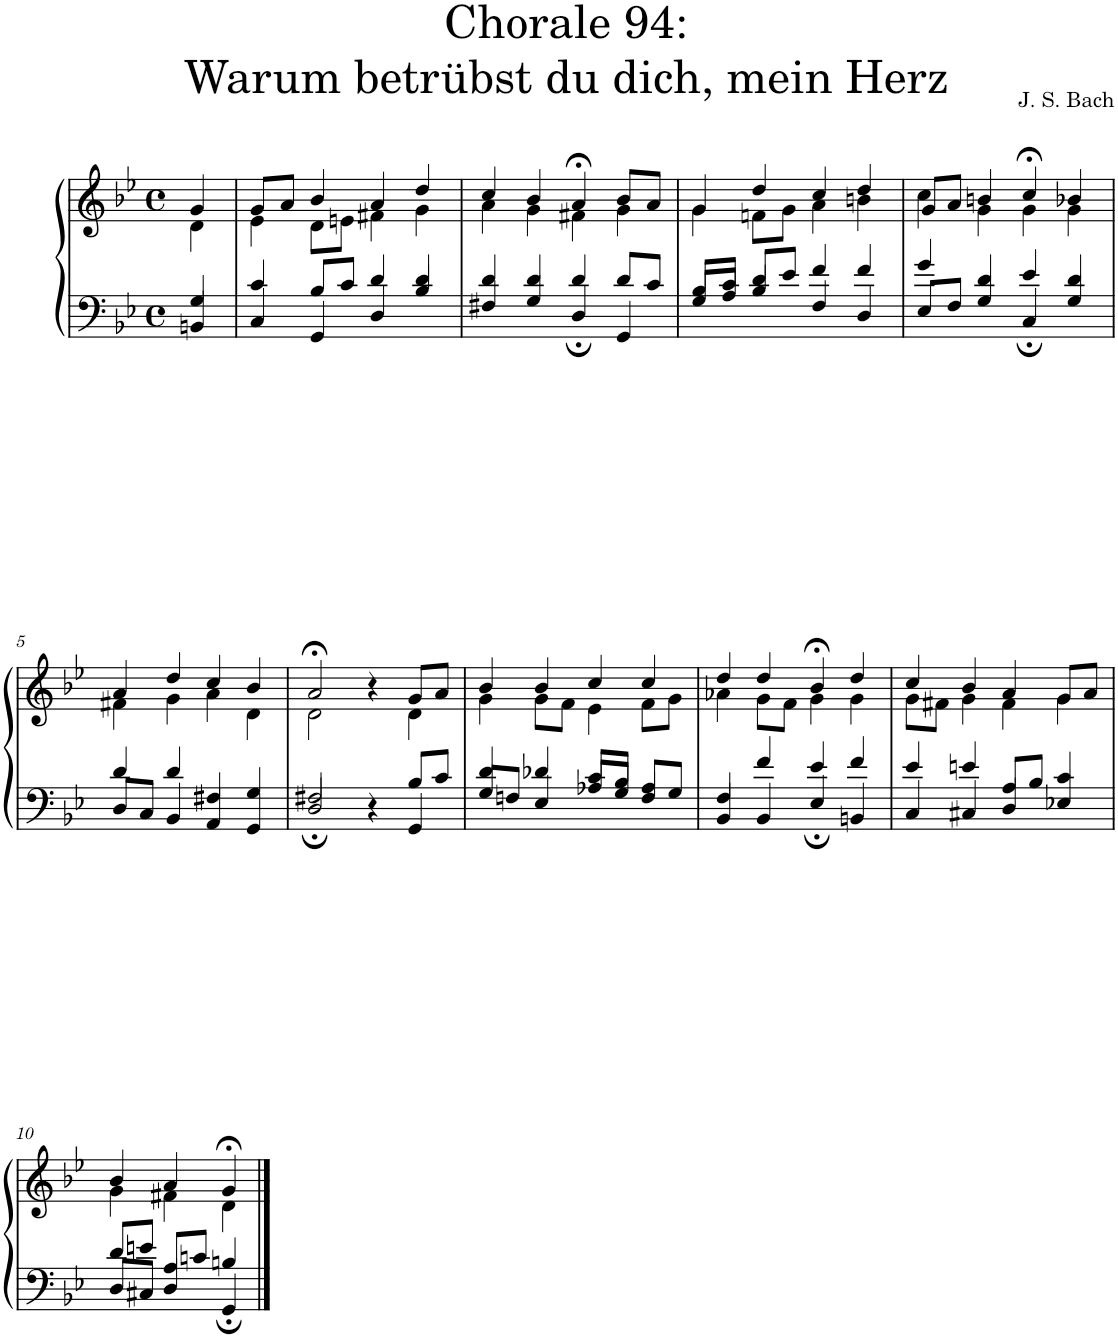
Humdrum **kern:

**kern	**kern
*part1	*part1
*staff2	*staff1
*I"S,A	*
*clefF4	*clefG2
*k[b-e-]	*k[b-e-]
*M4/4	*M4/4
*met(c)	*met(c)
=	=
*^	*^
4G/	4BBn/	4g/	4d\
=1	=1	=1	=1
4c/	4C/	8g/L	4e-\
.	.	8a/J	.
8B-/L	4GG/	4b-/	8d\L
8c/J	.	.	8en\J
4d/	4D/	4a/	4f#X\
4d/	4B-/	4dd/	4g\
=2	=2	=2	=2
4d/	4F#X/	4cc/	4a\
4d/	4G/	4b-/	4g\
4d/	4D;/	4a;</	4f#X\
8d/L	4GG/	8b-/L	4g\
8c/J	.	8a/J	.
=3	=3	=3	=3
8B-/L	8G/L	4g/	4g\
8c/J	8A/J	.	.
8d/L	4B-/	4dd/	8fn\L
8e-/J	.	.	8g\J
4f/	4F/	4cc/	4a\
4f/	4D/	4dd/	4bn\
=4	=4	=4	=4
4g/	8E-/L	8g/L	4cc\
.	8F/J	8a/J	.
4d/	4G/	4bn/	4g\
4e-/	4C;/	4cc;</	4g\
4d/	4G/	4b-X/	4g\
!!LO:LB:g=z	!!
=5	=5	=5	=5
4d/	8D/L	4a/	4f#X\
.	8C/J	.	.
4d/	4BB-/	4dd/	4g\
4F#X/	4AA/	4cc/	4a\
4G/	4GG/	4b-/	4d\
=6	=6	=6	=6
*	*^	*	*^
2F#X/	2ryy	2D;/	2a;</	2d\	2ryy
4r	4ryy	4ryy	4r	4ryy	4ryy
8B-/L	4ryy	4GG/	8g/L	4d\	4ryy
8c/J	.	.	8a/J	.	.
*	*v	*v	*	*	*
*	*	*	*v	*v
=7	=7	=7	=7
4d/	8G/L	4b-/	4g\
.	8Fn/J	.	.
4d-X/	4E-/	4b-/	8g\L
.	.	.	8f\J
8c/L	8A-X/L	4cc/	4e-\
8B-/J	8G/J	.	.
8A-/L	4F/	4cc/	8f\L
8G/J	.	.	8g\J
=8	=8	=8	=8
4F/	4BB-/	4dd/	4a-X\
4f/	4BB-/	4dd/	8g\L
.	.	.	8f\J
4e-/	4E-;/	4b-;</	4g\
4f/	4BBn/	4dd/	4g\
=9	=9	=9	=9
4e-/	4C/	4cc/	8g\L
.	.	.	8f#X\J
4en/	4C#X/	4b-/	4g\
8A/L	4D/	4a/	4f#\
8B-/J	.	.	.
4c/	4E-X/	8g/L	4g\
.	.	8a/J	.
!!LO:LB:g=z	!!
=10	=10	=10	=10
8d/L	8D/L	4b-/	4g\
8en/J	8C#X/J	.	.
8A/L	4D/	4a/	4f#X\
8cn/J	.	.	.
4Bn/	4GG;/	4g;</	4d\
*v	*v	*	*
*	*v	*v
==	==
*-	*-
